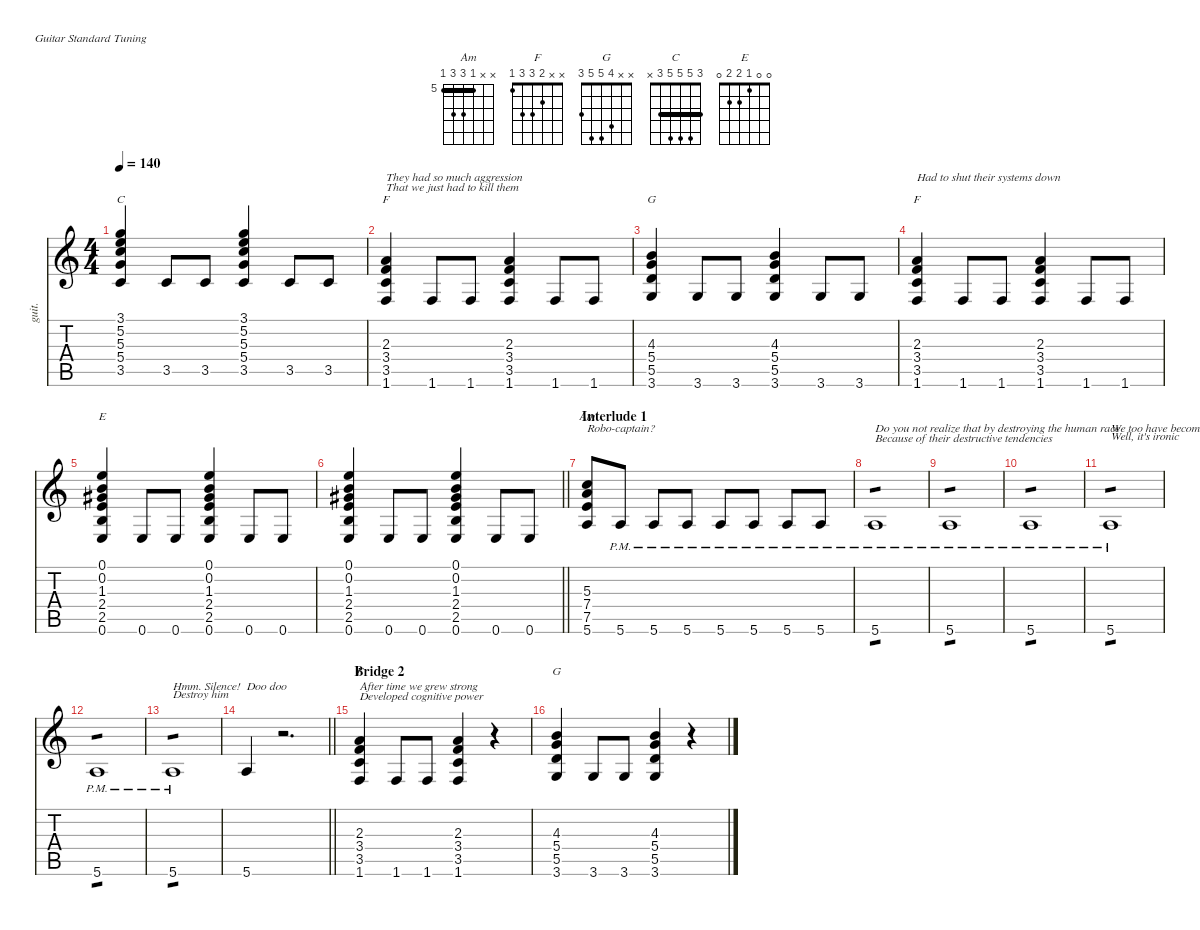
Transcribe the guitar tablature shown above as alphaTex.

\defaultSystemsLayout 4
\hideDynamics
\bracketExtendMode nobrackets
\otherSystemsTrackNameOrientation horizontal
\track ("Guitar1,2-2" "guit.") {defaultSystemsLayout 4 instrument acousticguitarnylon}
\staff {score tabs}
\tuning (E4 B3 G3 D3 A2 E2)
\chord ("Am" x x 5 7 7 5) {firstfret 5 showfingering false barre 5}
\chord ("F" x x 2 3 3 1) {showfingering false}
\chord ("G" x x 4 5 5 3) {showfingering false}
\chord ("C" 3 5 5 5 3 x) {showfingering false barre 3}
\chord ("E" 0 0 1 2 2 0) {showfingering false}
\ts (4 4)
\tempo 140
\clef g2
\ks aminor
(3.1 5.2 5.3 5.4 3.5).4{ch "C" dy f} 3.5.8 3.5.8 (3.1 5.2 5.3 5.4 3.5).4 3.5.8 3.5.8 |
(2.3 3.4 3.5 1.6).4{ch "F" txt "They had so much aggression\nThat we just had to kill them"} 1.6.8 1.6.8 (2.3 3.4 3.5 1.6).4 1.6.8 1.6.8 |
(4.3 5.4 5.5 3.6).4{ch "G"} 3.6.8 3.6.8 (4.3 5.4 5.5 3.6).4 3.6.8 3.6.8 |
(2.3 3.4 3.5 1.6).4{ch "F" txt "Had to shut their systems down"} 1.6.8 1.6.8 (2.3 3.4 3.5 1.6).4 1.6.8 1.6.8 |
(0.1 0.2 1.3{acc #} 2.4 2.5 0.6).4{ch "E"} 0.6.8{dy mf} 0.6.8 (0.1 0.2 1.3{acc #} 2.4 2.5 0.6).4{dy f} 0.6.8{dy mf} 0.6.8 |
\barLineRight lightlight
(0.1 0.2 1.3{acc #} 2.4 2.5 0.6).4{dy f} 0.6.8{dy mf} 0.6.8 (0.1 0.2 1.3{acc #} 2.4 2.5 0.6).4{dy f} 0.6.8{dy mf} 0.6.8 |
\section ("" "Interlude 1")
(7.4 7.5 5.6 5.3).8{ch "Am" txt "Robo-captain?" dy f} 5.6{pm}.8{dy mf} 5.6{pm}.8 5.6{pm}.8 5.6{pm}.8 5.6{pm}.8 5.6{pm}.8 5.6{pm}.8 |
5.6{pm}.1{txt "Do you not realize that by destroying the human race\nBecause of their destructive tendencies" tp 1} |
5.6{pm}.1{tp 1} |
5.6{pm}.1{tp 1} |
5.6{pm}.1{txt "We too have become like\nWell, it's ironic" tp 1} |
5.6{pm}.1{tp 1} |
5.6{pm}.1{txt "Hmm. Silence! \nDestroy him" tp 1} |
\barLineRight lightlight
5.6.4{txt "Doo doo"} r.2{d} |
\section ("" "Bridge 2")
(2.3 3.4 3.5 1.6).4{ch "F" txt "After time we grew strong\nDeveloped cognitive power" dy f} 1.6.8 1.6.8 (2.3 3.4 3.5 1.6).4 r.4 |
(4.3 5.4 5.5 3.6).4{ch "G"} 3.6.8 3.6.8 (4.3 5.4 5.5 3.6).4 r.4
